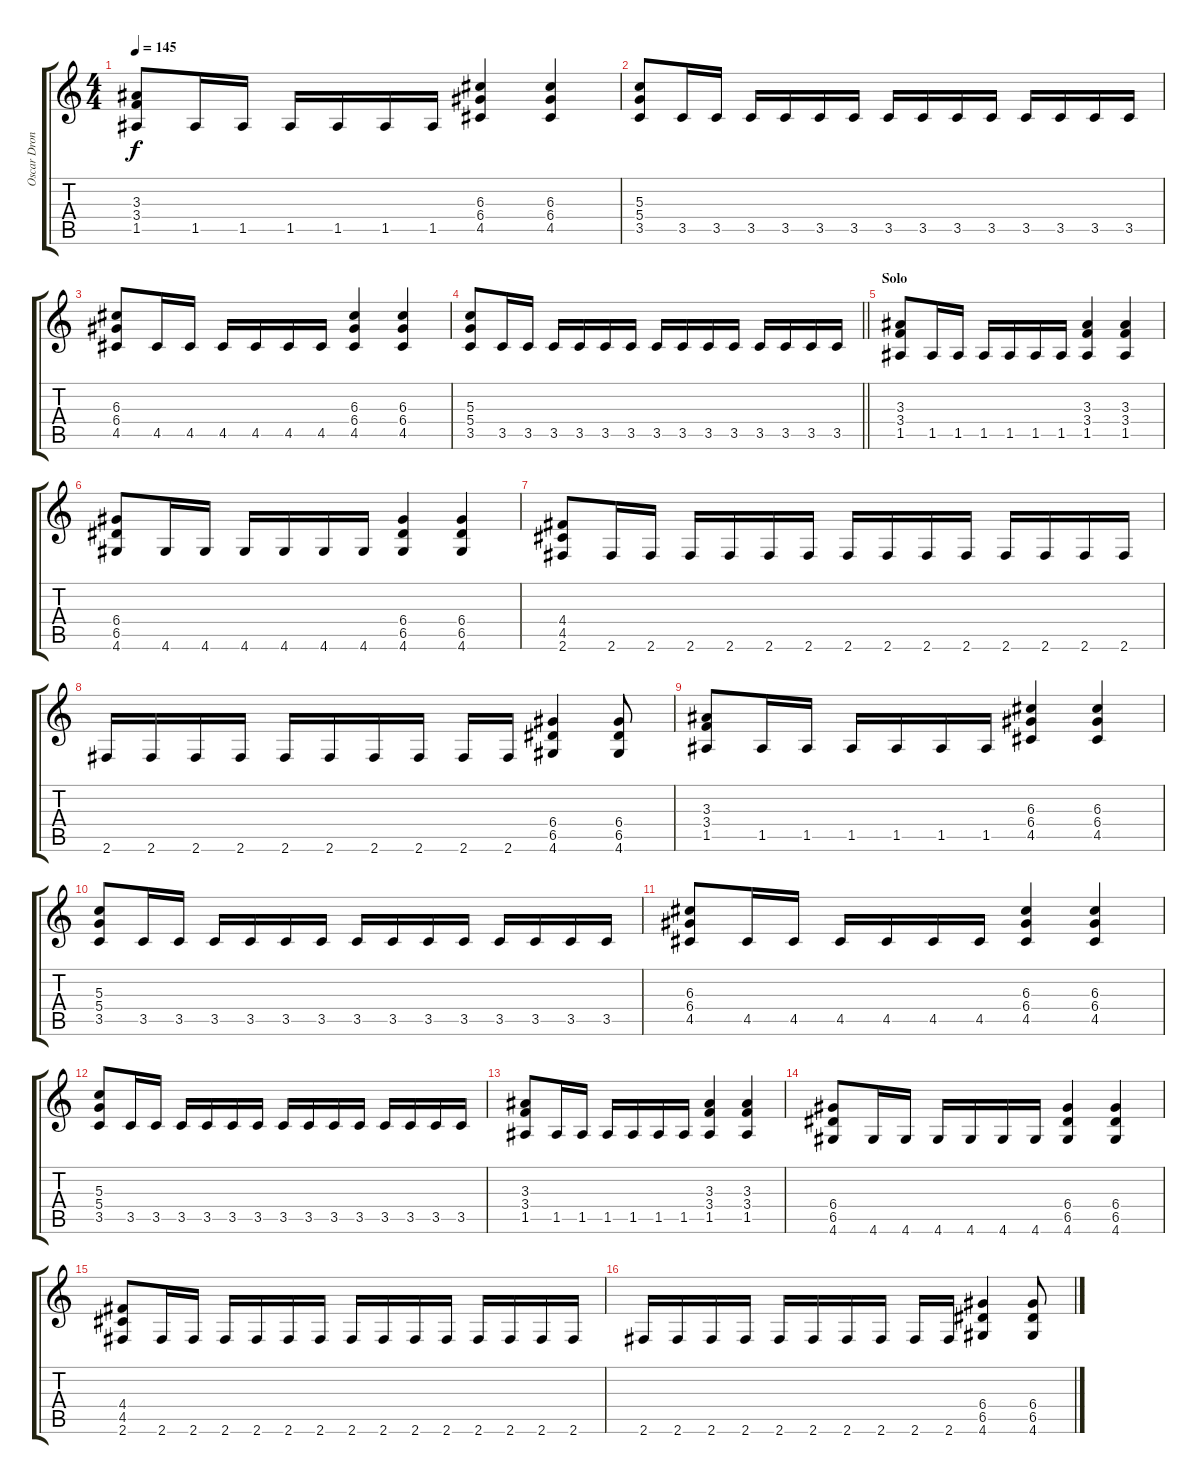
\track ("Oscar Dronjak (Rhythm Guitar)" "Oscar Dron") {instrument distortionguitar}
\staff {score tabs}
\tuning (E4 B3 G3 D3 A2 E2) {hide}
\ts (4 4)
\tempo 145
\clef g2
\ks c
(3.3 3.4 1.5).8{dy f} 1.5.16 1.5.16 1.5.16 1.5.16 1.5.16 1.5.16 (6.3 6.4 4.5).4 (6.3 6.4 4.5).4 |
(5.3 5.4 3.5).8 3.5.16 3.5.16 3.5.16 3.5.16 3.5.16 3.5.16 3.5.16 3.5.16 3.5.16 3.5.16 3.5.16 3.5.16 3.5.16 3.5.16 |
(6.3 6.4 4.5).8 4.5.16 4.5.16 4.5.16 4.5.16 4.5.16 4.5.16 (6.3 6.4 4.5).4 (6.3 6.4 4.5).4 |
\barLineRight lightlight
(5.3 5.4 3.5).8 3.5.16 3.5.16 3.5.16 3.5.16 3.5.16 3.5.16 3.5.16 3.5.16 3.5.16 3.5.16 3.5.16 3.5.16 3.5.16 3.5.16 |
\section ("" "Solo")
(3.3 3.4 1.5).8 1.5.16 1.5.16 1.5.16 1.5.16 1.5.16 1.5.16 (3.3 3.4 1.5).4 (3.3 3.4 1.5).4 |
(6.4 6.5 4.6).8 4.6.16 4.6.16 4.6.16 4.6.16 4.6.16 4.6.16 (6.4 6.5 4.6).4 (6.4 6.5 4.6).4 |
(4.4 4.5 2.6).8 2.6.16 2.6.16 2.6.16 2.6.16 2.6.16 2.6.16 2.6.16 2.6.16 2.6.16 2.6.16 2.6.16 2.6.16 2.6.16 2.6.16 |
2.6.16 2.6.16 2.6.16 2.6.16 2.6.16 2.6.16 2.6.16 2.6.16 2.6.16 2.6.16 (6.4 6.5 4.6).4 (6.4 6.5 4.6).8 |
(3.3 3.4 1.5).8 1.5.16 1.5.16 1.5.16 1.5.16 1.5.16 1.5.16 (6.3 6.4 4.5).4 (6.3 6.4 4.5).4 |
(5.3 5.4 3.5).8 3.5.16 3.5.16 3.5.16 3.5.16 3.5.16 3.5.16 3.5.16 3.5.16 3.5.16 3.5.16 3.5.16 3.5.16 3.5.16 3.5.16 |
(6.3 6.4 4.5).8 4.5.16 4.5.16 4.5.16 4.5.16 4.5.16 4.5.16 (6.3 6.4 4.5).4 (6.3 6.4 4.5).4 |
(5.3 5.4 3.5).8 3.5.16 3.5.16 3.5.16 3.5.16 3.5.16 3.5.16 3.5.16 3.5.16 3.5.16 3.5.16 3.5.16 3.5.16 3.5.16 3.5.16 |
(3.3 3.4 1.5).8 1.5.16 1.5.16 1.5.16 1.5.16 1.5.16 1.5.16 (3.3 3.4 1.5).4 (3.3 3.4 1.5).4 |
(6.4 6.5 4.6).8 4.6.16 4.6.16 4.6.16 4.6.16 4.6.16 4.6.16 (6.4 6.5 4.6).4 (6.4 6.5 4.6).4 |
(4.4 4.5 2.6).8 2.6.16 2.6.16 2.6.16 2.6.16 2.6.16 2.6.16 2.6.16 2.6.16 2.6.16 2.6.16 2.6.16 2.6.16 2.6.16 2.6.16 |
2.6.16 2.6.16 2.6.16 2.6.16 2.6.16 2.6.16 2.6.16 2.6.16 2.6.16 2.6.16 (6.4 6.5 4.6).4 (6.4 6.5 4.6).8
